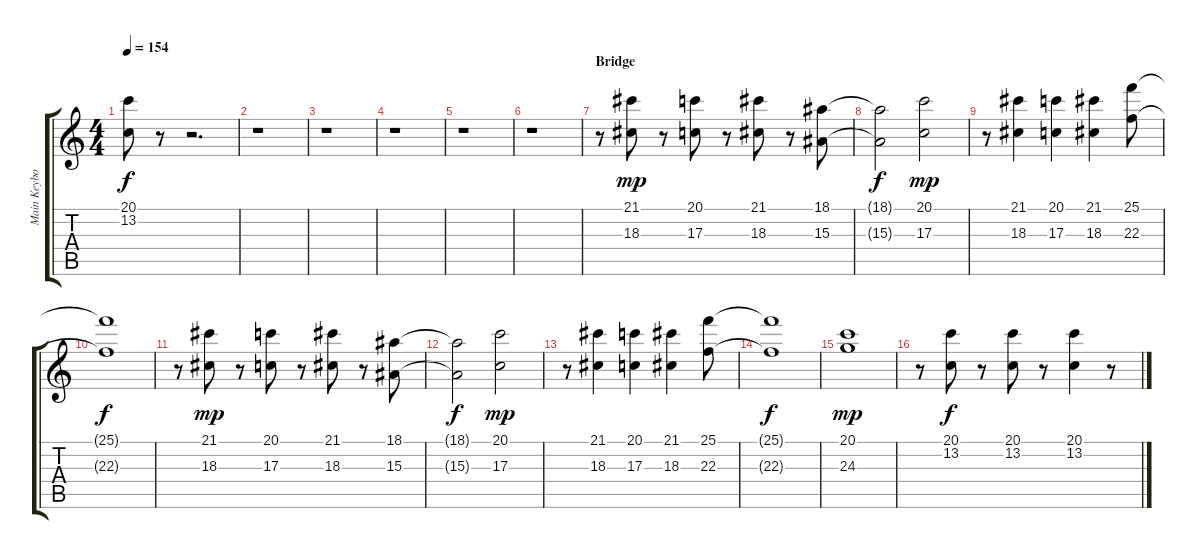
\track ("Main Keyboards" "Main Keybo") {instrument stringensemble1}
\staff {score tabs}
\tuning (E4 B3 G3 D3 A2 E2) {hide}
\ts (4 4)
\tempo 154
\clef g2
\ks c
(20.1{t} 13.2{t}).8{dy f} r.8 r.2{d} |
r.1 |
r.1 |
r.1 |
r.1 |
r.1 |
\section ("" "Bridge")
r.8 (21.1 18.3).8{dy mp} r.8 (20.1 17.3).8 r.8 (21.1 18.3).8 r.8 (18.1 15.3).8 |
(18.1{t} 15.3{t}).2{dy f} (20.1 17.3).2{dy mp} |
r.8 (21.1 18.3).4 (20.1 17.3).4 (21.1 18.3).4 (25.1 22.3).8 |
(25.1{t} 22.3{t}).1{dy f} |
r.8 (21.1 18.3).8{dy mp} r.8 (20.1 17.3).8 r.8 (21.1 18.3).8 r.8 (18.1 15.3).8 |
(18.1{t} 15.3{t}).2{dy f} (20.1 17.3).2{dy mp} |
r.8 (21.1 18.3).4 (20.1 17.3).4 (21.1 18.3).4 (25.1 22.3).8 |
(25.1{t} 22.3{t}).1{dy f} |
(20.1 24.3).1{dy mp} |
r.8 (20.1 13.2).8{dy f} r.8 (20.1 13.2).8 r.8 (20.1 13.2).4 r.8
